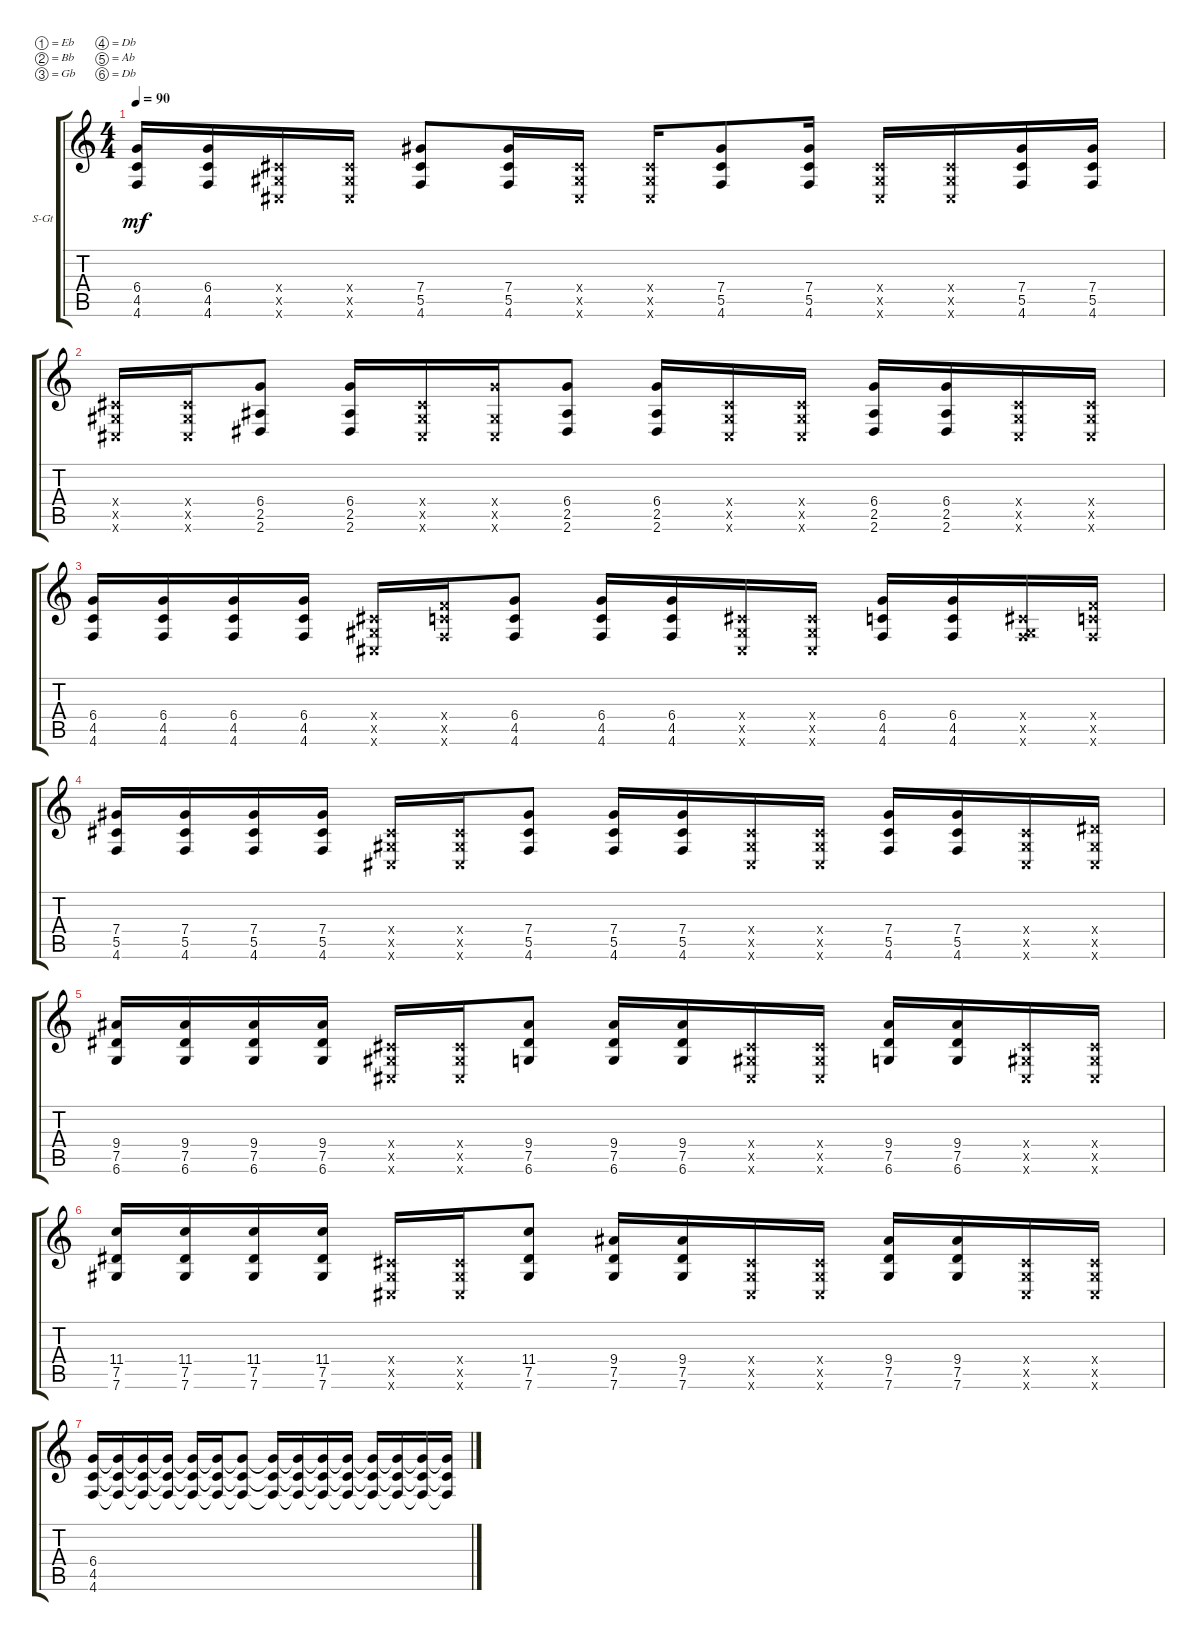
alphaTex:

\defaultSystemsLayout 4
\bracketExtendMode groupsimilarinstruments
\firstSystemTrackNameOrientation horizontal
\otherSystemsTrackNameOrientation horizontal
\track ("Steel Guitar" "S-Gt") {instrument acousticguitarsteel}
\staff {score tabs}
\tuning (Eb4 Bb3 Gb3 Db3 Ab2 Db2)
\ts (4 4)
\tempo 90
\clef g2
\ks c
(4.6 4.5 6.4).16{dy mf} (4.6 4.5 6.4).16 (0.6{x} 0.5{x} 0.4{x}).16 (0.4{x} 0.5{x} 0.6{x}).16 (4.6 5.5 7.4).8 (4.6 5.5 7.4).16 (0.6{x} 0.5{x} 0.4{x}).16 (0.6{x} 0.5{x} 0.4{x}).16 (4.6 5.5 7.4).8 (4.6 5.5 7.4).16 (0.6{x} 0.5{x} 0.4{x}).16 (0.4{x} 0.5{x} 0.6{x}).16 (4.6 5.5 7.4).16 (4.6 5.5 7.4).16 |
(0.6{x} 0.5{x} 0.4{x}).16 (0.4{x} 0.5{x} 0.6{x}).16 (2.6 2.5 6.4).8 (2.6 2.5 6.4).16 (0.6{x} 0.5{x} 0.4{x}).16 (0.6{x} 0.5{x} 6.4{x}).16 (2.6 2.5 6.4).8 (2.6 2.5 6.4).16 (0.6{x} 0.5{x} 0.4{x}).16 (0.6{x} 0.5{x} 0.4{x}).16 (2.6 2.5 6.4).16 (2.6 2.5 6.4).16 (0.6{x} 0.5{x} 0.4{x}).16 (0.4{x} 0.5{x} 0.6{x}).16 |
(4.6 4.5 6.4).16 (6.4 4.5 4.6).16 (4.5 6.4 4.6).16 (4.6 4.5 6.4).16 (0.6{x} 0.5{x} 0.4{x}).16 (4.6{x} 4.5{x} 4.4{x}).16 (4.6 4.5 6.4).8 (4.6 4.5 6.4).16 (4.6 4.5 6.4).16 (0.4{x} 0.5{x} 0.6{x}).16 (0.6{x} 0.5{x} 0.4{x}).16 (4.6 4.5 6.4).16 (6.4 4.5 4.6).16 (4.6{x} 0.5{x} 0.4{x}).16 (4.4{x} 4.5{x} 4.6{x}).16 |
(4.6 5.5 7.4).16 (5.5 4.6 7.4).16 (4.6 5.5 7.4).16 (7.4 5.5 4.6).16 (0.6{x} 0.5{x} 0.4{x}).16 (0.4{x} 0.5{x} 0.6{x}).16 (4.6 5.5 7.4).8 (4.6 5.5 7.4).16 (7.4 5.5 4.6).16 (0.6{x} 0.5{x} 0.4{x}).16 (0.4{x} 0.5{x} 0.6{x}).16 (4.6 5.5 7.4).16 (7.4 5.5 4.6).16 (0.6{x} 0.5{x} 0.4{x}).16 (2.4{x} 0.5{x} 0.6{x}).16 |
(6.6 7.5 9.4).16 (9.4 7.5 6.6).16 (6.6 7.5 9.4).16 (9.4 7.5 6.6).16 (0.6{x} 0.5{x} 0.4{x}).16 (0.4{x} 0.5{x} 0.6{x}).16 (6.6 7.5 9.4).8 (6.6 7.5 9.4).16 (9.4 7.5 6.6).16 (0.6{x} 0.5{x} 0.4{x}).16 (0.4{x} 0.5{x} 0.6{x}).16 (6.6 7.5 9.4).16 (9.4 7.5 6.6).16 (0.6{x} 0.5{x} 0.4{x}).16 (0.4{x} 0.5{x} 0.6{x}).16 |
(7.6 7.5 11.4).16 (11.4 7.5 7.6).16 (7.6 7.5 11.4).16 (11.4 7.5 7.6).16 (0.6{x} 0.5{x} 0.4{x}).16 (0.4{x} 0.5{x} 0.6{x}).16 (7.6 7.5 11.4).8 (7.6 7.5 9.4).16 (9.4 7.5 7.6).16 (0.6{x} 0.5{x} 0.4{x}).16 (0.4{x} 0.5{x} 0.6{x}).16 (7.6 7.5 9.4).16 (9.4 7.5 7.6).16 (0.6{x} 0.5{x} 0.4{x}).16 (0.4{x} 0.5{x} 0.6{x}).16 |
(4.6 4.5 6.4).16 (6.4{t} 4.5{t} 4.6{t}).16 (4.5{t} 6.4{t} 4.6{t}).16 (4.6{t} 4.5{t} 6.4{t}).16 (4.6{t} 4.5{t} 6.4{t}).16 (4.6{t} 4.5{t} 6.4{t}).16 (4.6{t} 4.5{t} 6.4{t}).8 (4.6{t} 4.5{t} 6.4{t}).16 (4.6{t} 4.5{t} 6.4{t}).16 (6.4{t} 4.5{t} 4.6{t}).16 (4.6{t} 4.5{t} 6.4{t}).16 (4.6{t} 4.5{t} 6.4{t}).16 (6.4{t} 4.5{t} 4.6{t}).16 (4.6{t} 4.5{t} 6.4{t}).16 (6.4{t} 4.5{t} 4.6{t}).16
